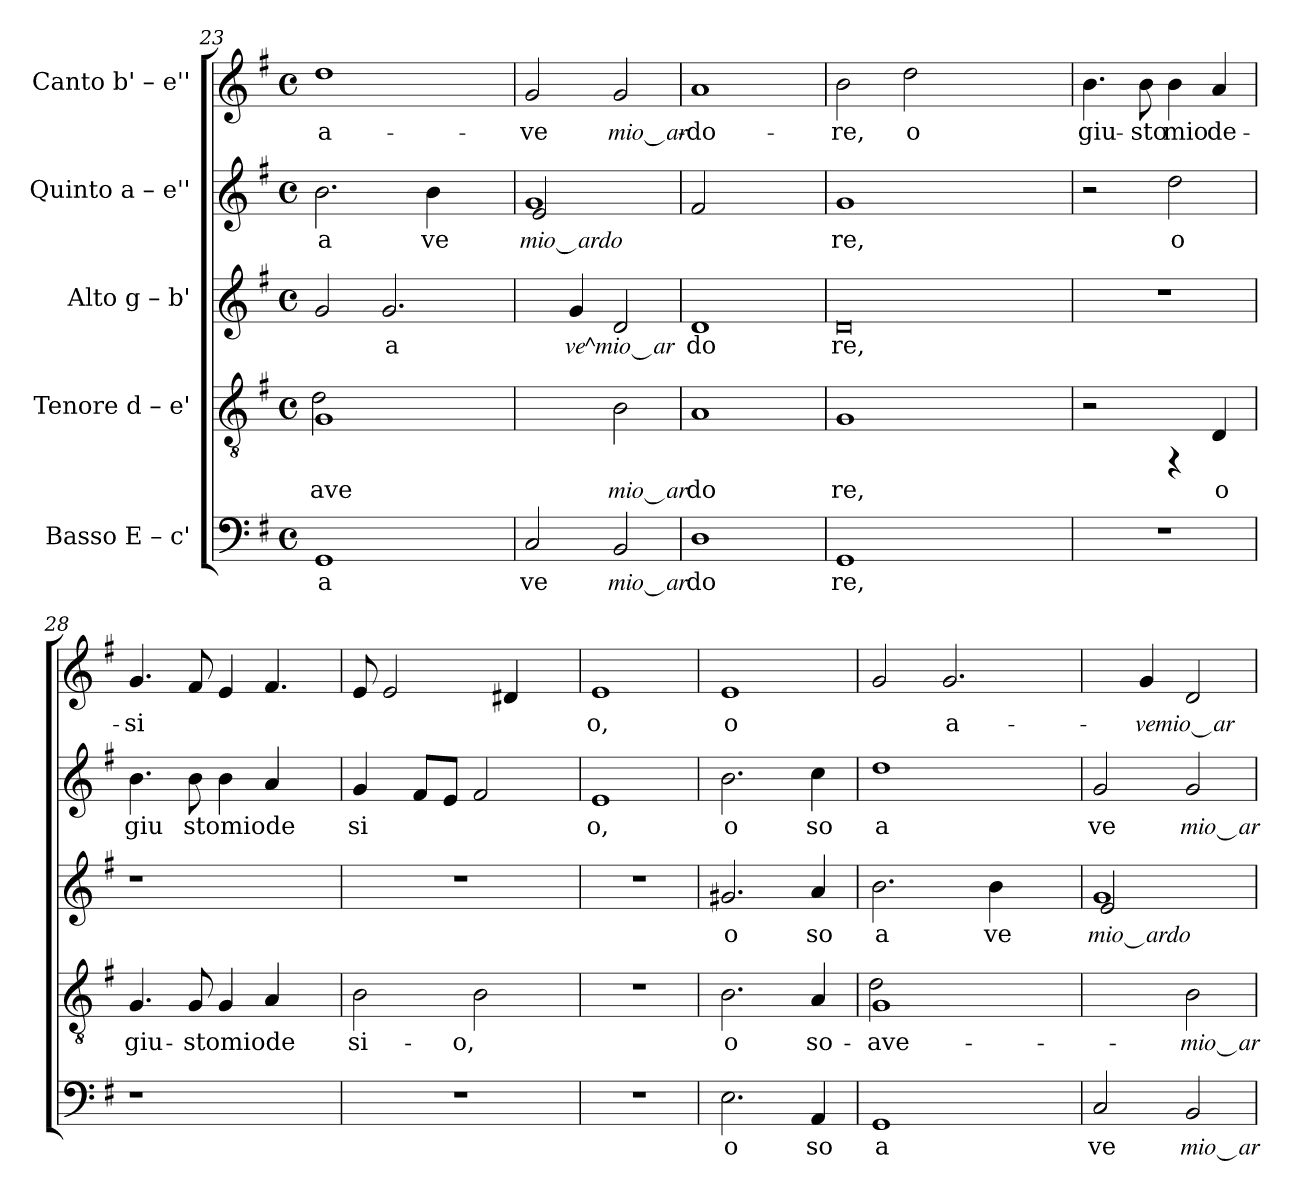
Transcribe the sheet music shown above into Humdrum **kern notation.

**kern	**text	**kern	**text	**kern	**text	**kern	**text	**kern	**text
*part5	*part5	*part4	*part4	*part3	*part3	*part2	*part2	*part1	*part1
*staff5	*staff5	*staff4	*staff4	*staff3	*staff3	*staff2	*staff2	*staff1	*staff1
*I"Basso  E – c'	*	*I"Tenore  d – e'	*	*I"Alto  g – b'	*	*I"Quinto  a – e''	*	*I"Canto  b' – e''	*
*clefF4	*	*clefGv2	*	*clefG2	*	*clefG2	*	*clefG2	*
*k[f#]	*	*k[f#]	*	*k[f#]	*	*k[f#]	*	*k[f#]	*
*G:	*	*G:	*	*G:	*	*G:	*	*G:	*
*M4/4	*	*M4/4	*	*M4/4	*	*M4/4	*	*M4/4	*
*met(c)	*	*met(c)	*	*met(c)	*	*met(c)	*	*met(c)	*
=23	=23	=23	=23	=23	=23	=23	=23	=23	=23
!	!LO:LY:b:cj	!	!LO:LY:b:cj	!	!	!	!LO:LY:b:rj	!	!LO:LY:b:rj
*	*	*^	*	*	*	*	*	*	*
1GG	a	1G	2d\	ave	2g/	.	2.b\	a	1dd	-a-
!	!	!	!	!	!	!LO:LY:b:rj	!	!	!	!
.	.	.	4ryy	.	2.g/	a	.	.	.	.
!	!	!	!	!	!	!	!	!LO:LY:b:rj	!	!
.	.	.	2ryy	.	.	.	4b\	ve	.	.
4ryy	.	4ryy	.	.	.	.	4ryy	.	4ryy	.
*	*	*v	*v	*	*	*	*	*	*	*
=24	=24	=24	=24	=24	=24	=24	=24	=24	=24
!	!LO:LY:b:cj	!	!	!	!	!	!LO:LY:b:rj	!	!LO:LY:b:rj
*	*	*	*	*	*	*^	*	*	*
2C/	ve	2ryy	.	4ryy	.	1g	2e/	mio‿ardo	2g/	-ve
!	!	!	!	!	!LO:LY:b:rj	!	!	!	!	!
.	.	.	.	4g/	ve^mio‿ar	.	.	.	.	.
!	!LO:LY:b:cj	!	!LO:LY:b:cj	!	!LO:LY:b:rj	!	!	!	!	!LO:LY:b:rj
2BB/	mio‿ar	2B\	mio‿ar	2d/	.	.	2ryy	.	2g/	mio‿ar-
=25	=25	=25	=25	=25	=25	=25	=25	=25	=25	=25
!	!LO:LY:b:cj	!	!LO:LY:b:cj	!	!LO:LY:b:rj	!	!	!LO:LY:b:rj	!	!LO:LY:b:rj
*	*	*	*	*	*	*v	*v	*	*	*
1D	do	1A	do	1d	do	2f#/	.	1a	-do-
.	.	.	.	.	.	2ryy	.	.	.
=26	=26	=26	=26	=26	=26	=26	=26	=26	=26
!	!LO:LY:b:cj	!	!LO:LY:b:cj	!	!LO:LY:b:rj	!	!LO:LY:b:rj	!	!LO:LY:b:rj
1GG	re,	1G	re,	0d	re,	1g	re,	2b\	-re,
!	!	!	!	!	!	!	!	!	!LO:LY:b:rj
.	.	.	.	.	.	.	.	2dd\	o
1ryy	.	1ryy	.	.	.	1ryy	.	1ryy	.
=27	=27	=27	=27	=27	=27	=27	=27	=27	=27
!	!	!	!	!	!	!	!	!	!LO:LY:b:rj
1r	.	2r	.	1r	.	2r	.	4.b\	giu-
!	!	!	!	!	!	!	!	!	!LO:LY:b:rj
.	.	.	.	.	.	.	.	8b\	-sto
!	!	!	!	!	!	!	!LO:LY:b:rj	!	!LO:LY:b:rj
.	.	4rFF	.	.	.	2dd\	o	4b\	mio
!	!	!	!LO:LY:b:cj	!	!	!	!	!	!LO:LY:b:rj
.	.	4D/	o	.	.	.	.	4a/	de-
!!LO:LB:g=z
=28	=28	=28	=28	=28	=28	=28	=28	=28	=28
!	!	!	!LO:LY:b:cj	!	!	!	!LO:LY:b:rj	!	!LO:LY:b:rj
1r	.	4.G/	giu-	1r	.	4.b\	giu	4.g/	-si-
!	!	!	!LO:LY:b:cj	!	!	!	!LO:LY:b:rj	!	!LO:LY:b:rj
.	.	8G/	-stomiode-	.	.	8b\	stomiode	8f#/	--
!	!	!	!LO:LY:b:cj	!	!	!	!LO:LY:b:rj	!	!
.	.	4G/	--	.	.	4b\	.	4e/	.
!	!	!	!LO:LY:b:cj	!	!	!	!LO:LY:b:rj	!	!LO:LY:b:rj
.	.	4A/	--	.	.	4a/	.	4.f#/	--
8ryy	.	8ryy	.	8ryy	.	8ryy	.	.	.
=29	=29	=29	=29	=29	=29	=29	=29	=29	=29
!	!	!	!LO:LY:b:cj	!	!	!	!LO:LY:b:rj	!	!LO:LY:b:rj
1r	.	2B\	-si-	1r	.	4g/	si	8e/	--
!	!	!	!	!	!	!	!	!	!LO:LY:b:rj
.	.	.	.	.	.	.	.	2e/	--
!	!	!	!	!	!	!	!LO:LY:b:rj	!	!
.	.	.	.	.	.	8f#/L	.	.	.
!	!	!	!	!	!	!	!LO:LY:b:rj	!	!
.	.	.	.	.	.	8e/J	.	.	.
!	!	!	!LO:LY:b:cj	!	!	!	!LO:LY:b:rj	!	!
.	.	2B\	-o,	.	.	2f#/	.	.	.
!	!	!	!	!	!	!	!	!	!LO:LY:b:rj
.	.	.	.	.	.	.	.	4d#X/	--
.	.	.	.	.	.	.	.	8ryy	.
=30	=30	=30	=30	=30	=30	=30	=30	=30	=30
!	!	!	!	!	!	!	!LO:LY:b:rj	!	!LO:LY:b:rj
1r	.	1r	.	1r	.	1e	o,	1e	-o,
=31	=31	=31	=31	=31	=31	=31	=31	=31	=31
!	!LO:LY:b:cj	!	!LO:LY:b:cj	!	!LO:LY:b:rj	!	!LO:LY:b:rj	!	!LO:LY:b:rj
2.E\	o	2.B\	o	2.g#X/	o	2.b\	o	1e	o
!	!LO:LY:b:cj	!	!LO:LY:b:cj	!	!LO:LY:b:rj	!	!LO:LY:b:rj	!	!
4AA/	so	4A/	so-	4a/	so	4cc\	so	.	.
=32	=32	=32	=32	=32	=32	=32	=32	=32	=32
!	!LO:LY:b:cj	!	!LO:LY:b:cj	!	!LO:LY:b:rj	!	!LO:LY:b:rj	!	!
*	*	*^	*	*	*	*	*	*	*
1GG	a	1G	2d\	-ave-	2.b\	a	1dd	a	2g/	.
!	!	!	!	!	!	!	!	!	!	!LO:LY:b:rj
.	.	.	4ryy	.	.	.	.	.	2.g/	a-
!	!	!	!	!	!	!LO:LY:b:rj	!	!	!	!
.	.	.	2ryy	.	4b\	ve	.	.	.	.
4ryy	.	4ryy	.	.	4ryy	.	4ryy	.	.	.
*	*	*v	*v	*	*	*	*	*	*	*
=33	=33	=33	=33	=33	=33	=33	=33	=33	=33
!	!LO:LY:b:cj	!	!	!	!LO:LY:b:rj	!	!LO:LY:b:rj	!	!
*	*	*	*	*^	*	*	*	*	*
2C/	ve	2ryy	.	1g	2e/	mio‿ardo	2g/	ve	4ryy	.
!	!	!	!	!	!	!	!	!	!	!LO:LY:b:rj
.	.	.	.	.	.	.	.	.	4g/	-vemio‿ar-
!	!LO:LY:b:cj	!	!LO:LY:b:cj	!	!	!	!	!LO:LY:b:rj	!	!LO:LY:b:rj
2BB/	mio‿ar	2B\	-mio‿ar-	.	2ryy	.	2g/	mio‿ar	2d/	--
*	*	*	*	*v	*v	*	*	*	*	*
=	=	=	=	=	=	=	=	=	=
*-	*-	*-	*-	*-	*-	*-	*-	*-	*-
